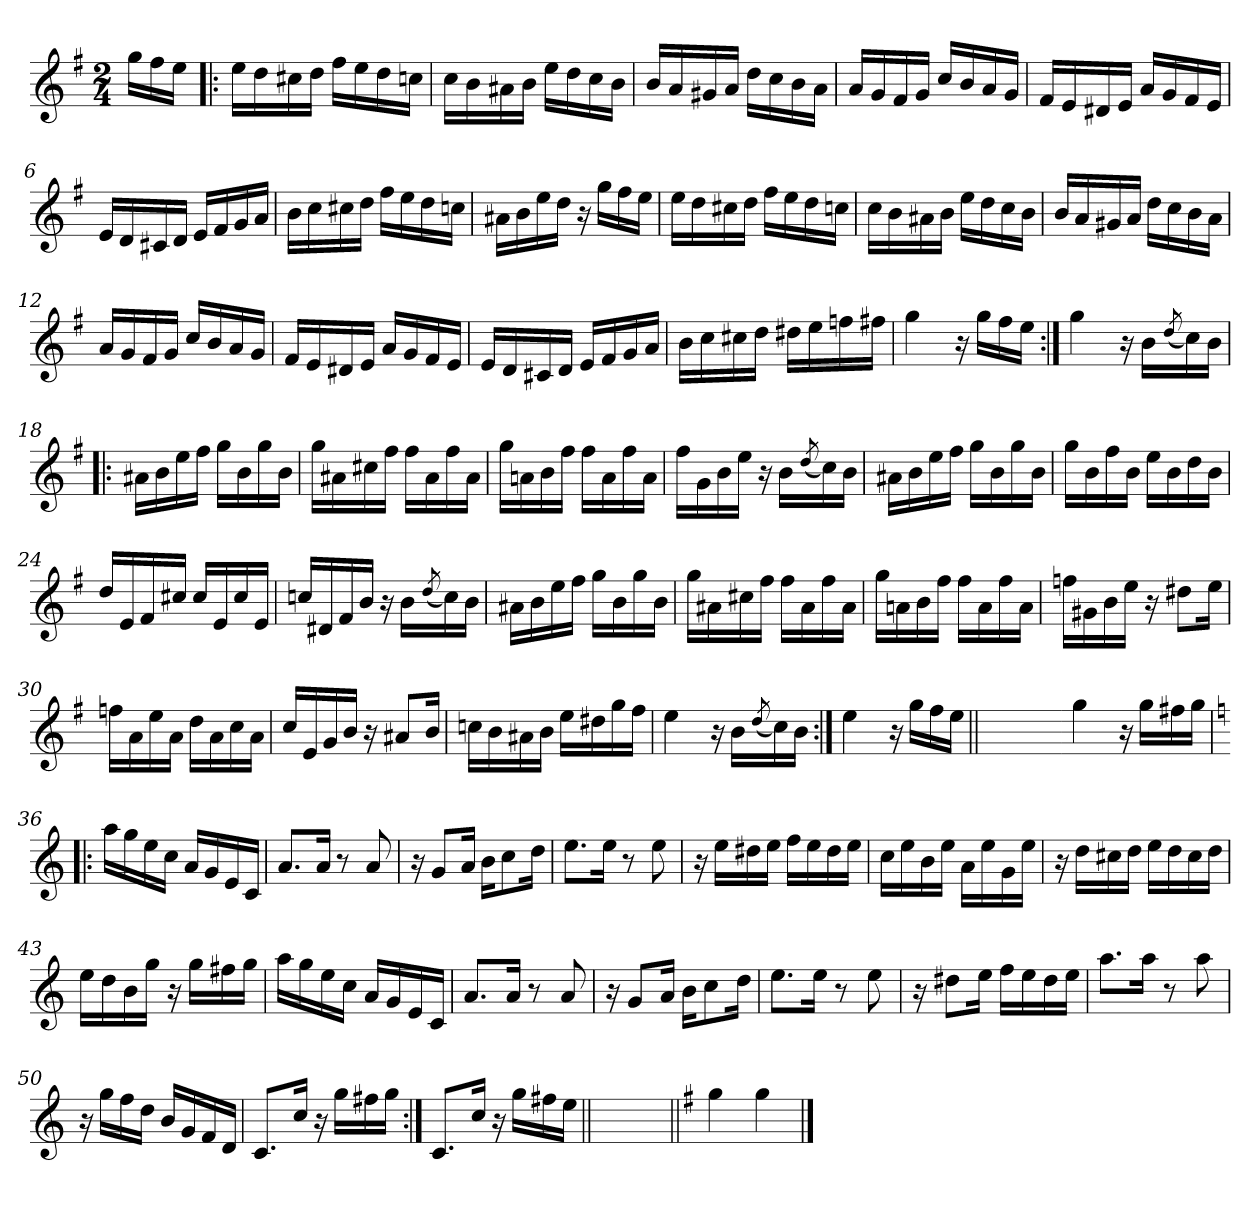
**kern
*part1
*staff1
*clefG2
*k[f#]
*G:
*M2/4
=
16gg\LL
16ff#\
16ee\JJ
=1!|:
16ee\LL
16dd\
16cc#X\
16dd\JJ
16ff#\LL
16ee\
16dd\
16ccn\JJ
=2
16cc\LL
16b\
16a#X\
16b\JJ
16ee\LL
16dd\
16cc\
16b\JJ
=3
16b/LL
16a/
16g#X/
16a/JJ
16dd\LL
16cc\
16b\
16a\JJ
!!LO:LB:g=z
=4
16a/LL
16g/
16f#/
16g/JJ
16cc/LL
16b/
16a/
16g/JJ
=5
16f#/LL
16e/
16d#X/
16e/JJ
16a/LL
16g/
16f#/
16e/JJ
=6
16e/LL
16d/
16c#X/
16d/JJ
16e/LL
16f#/
16g/
16a/JJ
=7
16b\LL
16cc\
16cc#X\
16dd\JJ
16ff#\LL
16ee\
16dd\
16ccn\JJ
!!LO:LB:g=z
=8
16a#X\LL
16b\
16ee\
16dd\JJ
16r
16gg\LL
16ff#\
16ee\JJ
=9
16ee\LL
16dd\
16cc#X\
16dd\JJ
16ff#\LL
16ee\
16dd\
16ccn\JJ
=10
16cc\LL
16b\
16a#X\
16b\JJ
16ee\LL
16dd\
16cc\
16b\JJ
=11
16b/LL
16a/
16g#X/
16a/JJ
16dd\LL
16cc\
16b\
16a\JJ
!!LO:LB:g=z
=12
16a/LL
16g/
16f#/
16g/JJ
16cc/LL
16b/
16a/
16g/JJ
=13
16f#/LL
16e/
16d#X/
16e/JJ
16a/LL
16g/
16f#/
16e/JJ
=14
16e/LL
16d/
16c#X/
16d/JJ
16e/LL
16f#/
16g/
16a/JJ
=15
16b\LL
16cc\
16cc#X\
16dd\JJ
16dd#X\LL
16ee\
16ffn\
16ff#X\JJ
!!LO:LB:g=z
=16
4gg\
16r
16gg\LL
16ff#\
16ee\JJ
=17:|!
4gg\
16r
16b\LL
(<8qdd/
16cc\)
16b\JJ
=18!|:
16a#X\LL
16b\
16ee\
16ff#\JJ
16gg\LL
16b\
16gg\
16b\JJ
=19
16gg\LL
16a#X\
16cc#X\
16ff#\JJ
16ff#\LL
16a#\
16ff#\
16a#\JJ
!!LO:LB:g=z
=20
16gg\LL
16an\
16b\
16ff#\JJ
16ff#\LL
16a\
16ff#\
16a\JJ
=21
16ff#\LL
16g\
16b\
16ee\JJ
16r
16b\LL
(<8qdd/
16cc\)
16b\JJ
=22
16a#X\LL
16b\
16ee\
16ff#\JJ
16gg\LL
16b\
16gg\
16b\JJ
=23
16gg\LL
16b\
16ff#\
16b\JJ
16ee\LL
16b\
16dd\
16b\JJ
!!LO:LB:g=z
=24
16dd/LL
16e/
16f#/
16cc#X/JJ
16cc#/LL
16e/
16cc#/
16e/JJ
=25
16ccn/LL
16d#X/
16f#/
16b/JJ
16r
16b\LL
(<8qdd/
16cc\)
16b\JJ
=26
16a#X\LL
16b\
16ee\
16ff#\JJ
16gg\LL
16b\
16gg\
16b\JJ
=27
16gg\LL
16a#X\
16cc#X\
16ff#\JJ
16ff#\LL
16a#\
16ff#\
16a#\JJ
!!LO:LB:g=z
=28
16gg\LL
16an\
16b\
16ff#\JJ
16ff#\LL
16a\
16ff#\
16a\JJ
=29
16ffn\LL
16g#X\
16b\
16ee\JJ
16r
8dd#X\L
16ee\Jk
=30
16ffn\LL
16a\
16ee\
16a\JJ
16dd\LL
16a\
16cc\
16a\JJ
=31
16cc/LL
16e/
16g/
16b/JJ
16r
8a#X/L
16b/Jk
!!LO:LB:g=z
=32
16ccn\LL
16b\
16a#X\
16b\JJ
16ee\LL
16dd#X\
16gg\
16ff#\JJ
=33
4ee\
16r
16b\LL
(<8qdd/
16cc\)
16b\JJ
=34:|!
4ee\
16r
16gg\LL
16ff#\
16ee\JJ
=34X1||
*stria0
2ryy
!!LO:PB:g=z
=35-
*stria5
4gg\
16r
16gg\LL
16ff#X\
16gg\JJ
=36!|:
*k[]
*C:
16aa\LL
16gg\
16ee\
16cc\JJ
16a/LL
16g/
16e/
16c/JJ
=37
8.a/L
16a/Jk
8r
8a/
=38
16r
8g/L
16a/Jk
16b\KL
8cc\
16dd\Jk
!!LO:LB:g=z
=39
8.ee\L
16ee\Jk
8r
8ee\
=40
16r
16ee\LL
16dd#X\
16ee\JJ
16ff\LL
16ee\
16dd#\
16ee\JJ
=41
16cc\LL
16ee\
16b\
16ee\JJ
16a\LL
16ee\
16g\
16ee\JJ
=42
16r
16dd\LL
16cc#X\
16dd\JJ
16ee\LL
16dd\
16cc#\
16dd\JJ
!!LO:LB:g=z
=43
16ee\LL
16dd\
16b\
16gg\JJ
16r
16gg\LL
16ff#X\
16gg\JJ
=44
16aa\LL
16gg\
16ee\
16cc\JJ
16a/LL
16g/
16e/
16c/JJ
=45
8.a/L
16a/Jk
8r
8a/
=46
16r
8g/L
16a/Jk
16b\KL
8cc\
16dd\Jk
!!LO:LB:g=z
=47
8.ee\L
16ee\Jk
8r
8ee\
=48
16r
8dd#X\L
16ee\Jk
16ff\LL
16ee\
16dd#\
16ee\JJ
=49
8.aa\L
16aa\Jk
8r
8aa\
=50
16r
16gg\LL
16ff\
16dd\JJ
16b/LL
16g/
16f/
16d/JJ
!!LO:LB:g=z
=51
8.c/L
16cc/Jk
16r
16gg\LL
16ff#X\
16gg\JJ
=52:|!
8.c/L
16cc/Jk
16r
16gg\LL
16ff#X\
16ee\JJ
=53||
*stria0
2ryy
=54||
*stria5
*k[f#]
*G:
4gg\
4gg\
==
*-
